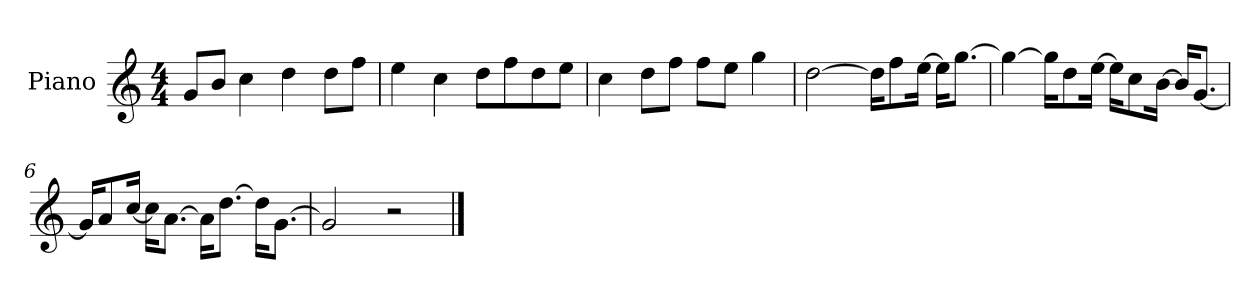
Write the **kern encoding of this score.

**kern
*part1
*staff1
*I"Piano
*I'P-no
*clefG2
*k[]
*M4/4
*MM90
=1
8g/L
8b/J
4cc\
4dd\
8dd\L
8ff\J
=2
4ee\
4cc\
8dd\L
8ff\
8dd\
8ee\J
=3
4cc\
8dd\L
8ff\J
8ff\L
8ee\J
4gg\
=4
[2dd\
16dd\KL]
8ff\
[16ee\Jk
16ee\KL]
[8.gg\J
=5
4gg\_
16gg\KL]
8dd\
[16ee\Jk
16ee\KL]
8cc\
[16b\Jk
16b/KL]
[8.g/J
!!LO:LB:g=z
=6
16g/KL]
8a/
[16cc/Jk
16cc\KL]
[8.a\J
16a\KL]
[8.dd\J
16dd\KL]
[8.g\J
=7
2g/]
2r
==
*-
